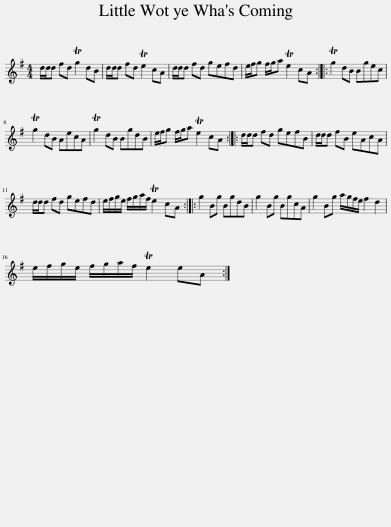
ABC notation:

X:1
L:1/8
M:4/4
I:linebreak $
K:G
V:1 treble
V:1
 d/d/d fd Tg2 dB | d/d/d fd Te2 cA | d/d/d fd gefd | e/f/g f/g/a Te2 cA :: Tg2 dB Bgec |$ %5
 Tg2 dB AecA | Tg2 dB BgdB | e/f/g f/g/a Te2 cA :: d/d/d fd gefB | d/d/d fB eAcA |$ %10
 d/d/d fd gefd | e/f/g/e/ f/g/a/f/ Te2 cA :: g2 Bg BgdB | g2 Bg BgcA | g2 Bg a/g/f/e/ f2 d2 |$ %15
 e/f/g/e/ f/g/a/f/ Te2 eA :| %16
